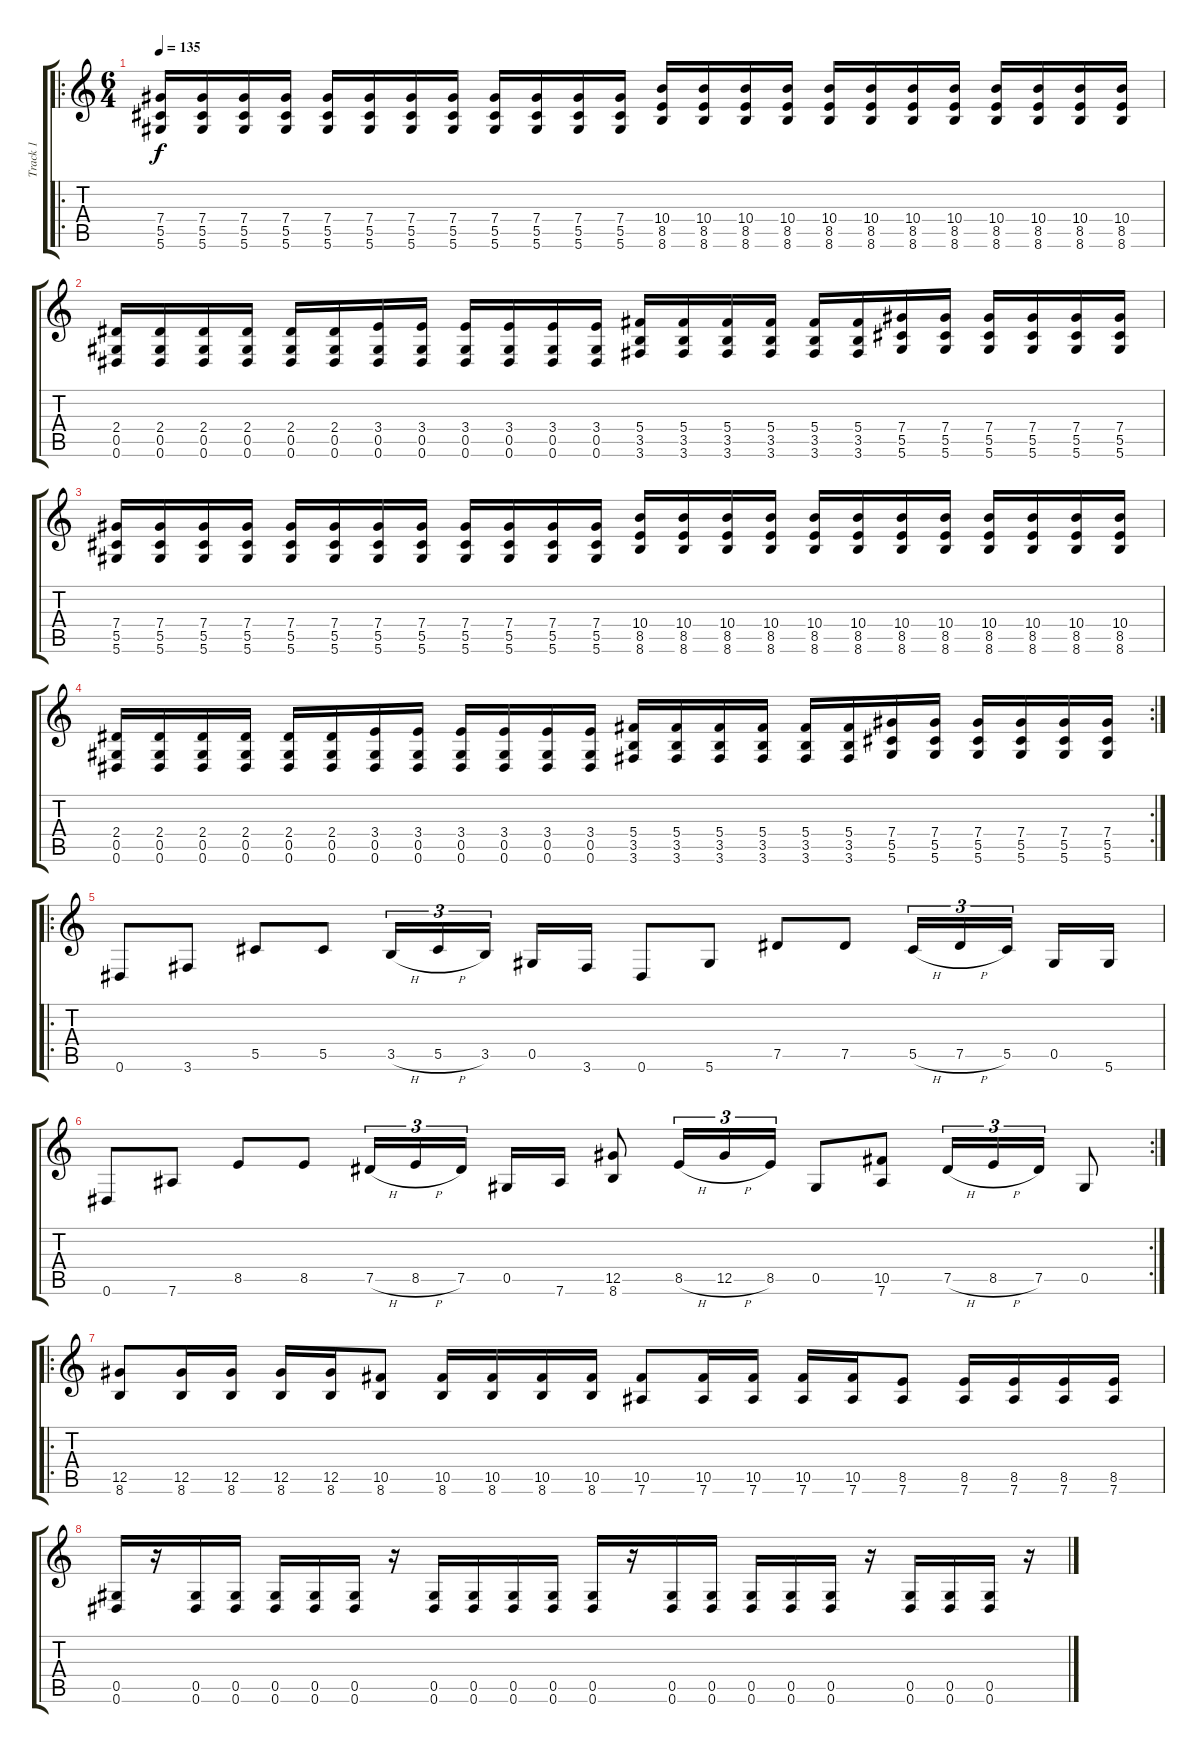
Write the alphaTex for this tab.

\track ("Track 1" "Track 1") {instrument distortionguitar}
\staff {score tabs}
\tuning (Eb4 Bb3 Gb3 Db3 Ab2 Eb2) {hide}
\ro
\ts (6 4)
\tempo 135
\clef g2
\ks c
(7.4 5.5 5.6).16{dy f} (7.4 5.5 5.6).16 (7.4 5.5 5.6).16 (7.4 5.5 5.6).16 (7.4 5.5 5.6).16 (7.4 5.5 5.6).16 (7.4 5.5 5.6).16 (7.4 5.5 5.6).16 (7.4 5.5 5.6).16 (7.4 5.5 5.6).16 (7.4 5.5 5.6).16 (7.4 5.5 5.6).16 (10.4 8.5 8.6).16 (10.4 8.5 8.6).16 (10.4 8.5 8.6).16 (10.4 8.5 8.6).16 (10.4 8.5 8.6).16 (10.4 8.5 8.6).16 (10.4 8.5 8.6).16 (10.4 8.5 8.6).16 (10.4 8.5 8.6).16 (10.4 8.5 8.6).16 (10.4 8.5 8.6).16 (10.4 8.5 8.6).16 |
(2.4 0.5 0.6).16 (2.4 0.5 0.6).16 (2.4 0.5 0.6).16 (2.4 0.5 0.6).16 (2.4 0.5 0.6).16 (2.4 0.5 0.6).16 (3.4 0.5 0.6).16 (3.4 0.5 0.6).16 (3.4 0.5 0.6).16 (3.4 0.5 0.6).16 (3.4 0.5 0.6).16 (3.4 0.5 0.6).16 (5.4 3.5 3.6).16 (5.4 3.5 3.6).16 (5.4 3.5 3.6).16 (5.4 3.5 3.6).16 (5.4 3.5 3.6).16 (5.4 3.5 3.6).16 (7.4 5.5 5.6).16 (7.4 5.5 5.6).16 (7.4 5.5 5.6).16 (7.4 5.5 5.6).16 (7.4 5.5 5.6).16 (7.4 5.5 5.6).16 |
(7.4 5.5 5.6).16 (7.4 5.5 5.6).16 (7.4 5.5 5.6).16 (7.4 5.5 5.6).16 (7.4 5.5 5.6).16 (7.4 5.5 5.6).16 (7.4 5.5 5.6).16 (7.4 5.5 5.6).16 (7.4 5.5 5.6).16 (7.4 5.5 5.6).16 (7.4 5.5 5.6).16 (7.4 5.5 5.6).16 (10.4 8.5 8.6).16 (10.4 8.5 8.6).16 (10.4 8.5 8.6).16 (10.4 8.5 8.6).16 (10.4 8.5 8.6).16 (10.4 8.5 8.6).16 (10.4 8.5 8.6).16 (10.4 8.5 8.6).16 (10.4 8.5 8.6).16 (10.4 8.5 8.6).16 (10.4 8.5 8.6).16 (10.4 8.5 8.6).16 |
\rc 2
(2.4 0.5 0.6).16 (2.4 0.5 0.6).16 (2.4 0.5 0.6).16 (2.4 0.5 0.6).16 (2.4 0.5 0.6).16 (2.4 0.5 0.6).16 (3.4 0.5 0.6).16 (3.4 0.5 0.6).16 (3.4 0.5 0.6).16 (3.4 0.5 0.6).16 (3.4 0.5 0.6).16 (3.4 0.5 0.6).16 (5.4 3.5 3.6).16 (5.4 3.5 3.6).16 (5.4 3.5 3.6).16 (5.4 3.5 3.6).16 (5.4 3.5 3.6).16 (5.4 3.5 3.6).16 (7.4 5.5 5.6).16 (7.4 5.5 5.6).16 (7.4 5.5 5.6).16 (7.4 5.5 5.6).16 (7.4 5.5 5.6).16 (7.4 5.5 5.6).16 |
\ro
0.6.8 3.6.8 5.5.8 5.5.8 3.5{h}.16{tu (3 2)} 5.5{h}.16{tu (3 2)} 3.5.16{tu (3 2) beam splitsecondary} 0.5.16 3.6.16 0.6.8 5.6.8 7.5.8 7.5.8 5.5{h}.16{tu (3 2)} 7.5{h}.16{tu (3 2)} 5.5.16{tu (3 2) beam splitsecondary} 0.5.16 5.6.16 |
\rc 2
0.6.8 7.6.8 8.5.8 8.5.8 7.5{h}.16{tu (3 2)} 8.5{h}.16{tu (3 2)} 7.5.16{tu (3 2) beam splitsecondary} 0.5.16 7.6.16 (12.5 8.6).8 8.5{h}.16{tu (3 2)} 12.5{h}.16{tu (3 2)} 8.5.16{tu (3 2)} 0.5.8 (10.5 7.6).8 7.5{h}.16{tu (3 2)} 8.5{h}.16{tu (3 2)} 7.5.16{tu (3 2)} 0.5.8 |
\ro
(12.5 8.6).8 (12.5 8.6).16 (12.5 8.6).16 (12.5 8.6).16 (12.5 8.6).16 (10.5 8.6).8 (10.5 8.6).16 (10.5 8.6).16 (10.5 8.6).16 (10.5 8.6).16 (10.5 7.6).8 (10.5 7.6).16 (10.5 7.6).16 (10.5 7.6).16 (10.5 7.6).16 (8.5 7.6).8 (8.5 7.6).16 (8.5 7.6).16 (8.5 7.6).16 (8.5 7.6).16 |
(0.5 0.6).16 r.16 (0.5 0.6).16 (0.5 0.6).16 (0.5 0.6).16 (0.5 0.6).16 (0.5 0.6).16 r.16 (0.5 0.6).16 (0.5 0.6).16 (0.5 0.6).16 (0.5 0.6).16 (0.5 0.6).16 r.16 (0.5 0.6).16 (0.5 0.6).16 (0.5 0.6).16 (0.5 0.6).16 (0.5 0.6).16 r.16 (0.5 0.6).16 (0.5 0.6).16 (0.5 0.6).16 r.16
